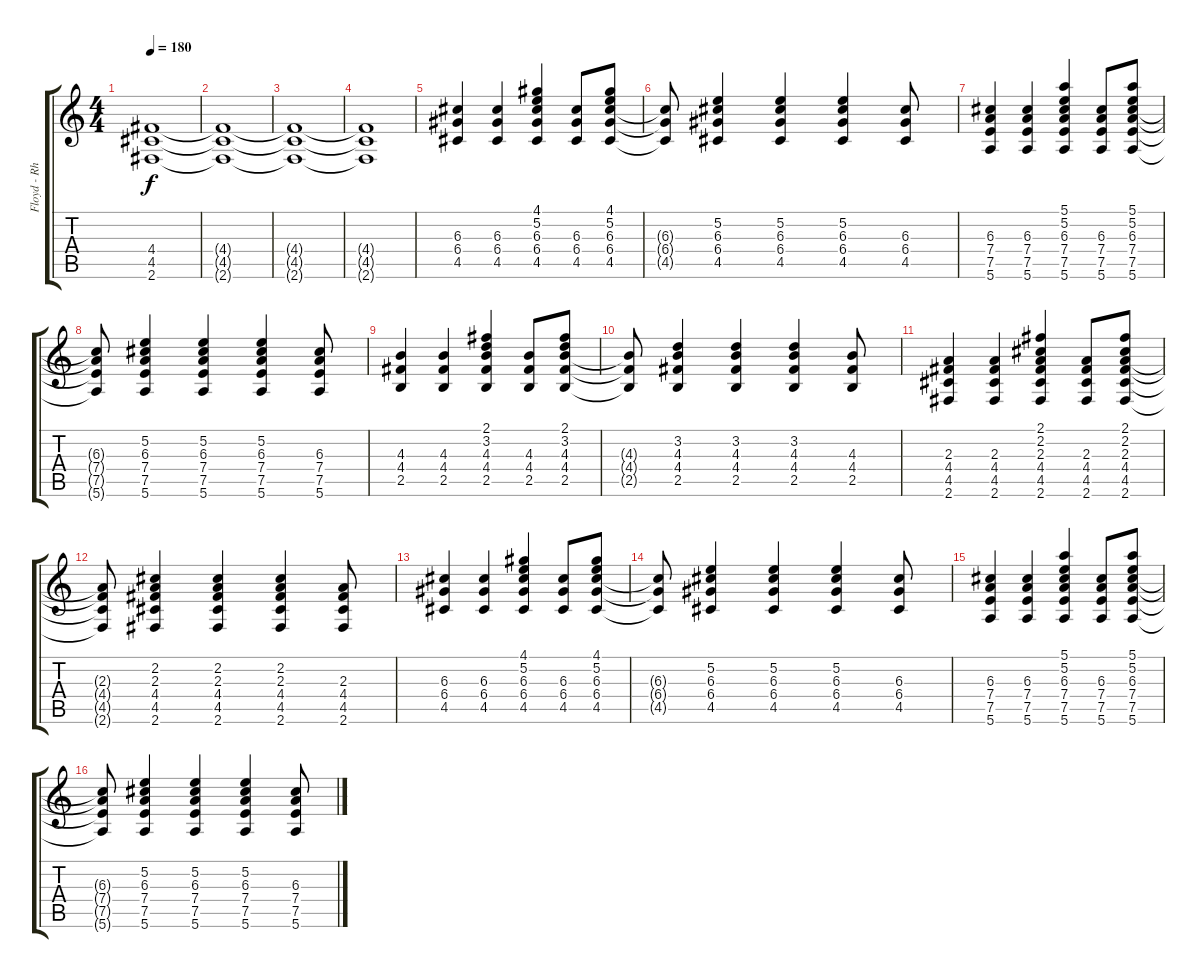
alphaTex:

\track ("Floyd - Rhythm Guitar 2" "Floyd - Rh") {instrument distortionguitar}
\staff {score tabs}
\tuning (E4 B3 G3 D3 A2 E2) {hide}
\ts (4 4)
\tempo 180
\clef g2
\ks c
(4.4{t} 4.5{t} 2.6{t}).1{dy f} |
(4.4{t} 4.5{t} 2.6{t}).1 |
(4.4{t} 4.5{t} 2.6{t}).1 |
(4.4{t} 4.5{t} 2.6{t}).1 |
(6.3 6.4 4.5).4 (6.3 6.4 4.5).4 (4.1 5.2 6.3 6.4 4.5).4 (6.3 6.4 4.5).8 (4.1 5.2 6.3 6.4 4.5).8 |
(6.3{t} 6.4{t} 4.5{t}).8 (5.2 6.3 6.4 4.5).4 (5.2 6.3 6.4 4.5).4 (5.2 6.3 6.4 4.5).4 (6.3 6.4 4.5).8 |
(6.3 7.4 7.5 5.6).4 (6.3 7.4 7.5 5.6).4 (5.1 5.2 6.3 7.4 7.5 5.6).4 (6.3 7.4 7.5 5.6).8 (5.1 5.2 6.3 7.4 7.5 5.6).8 |
(6.3{t} 7.4{t} 7.5{t} 5.6{t}).8 (5.2 6.3 7.4 7.5 5.6).4 (5.2 6.3 7.4 7.5 5.6).4 (5.2 6.3 7.4 7.5 5.6).4 (6.3 7.4 7.5 5.6).8 |
(4.3 4.4 2.5).4 (4.3 4.4 2.5).4 (2.1 3.2 4.3 4.4 2.5).4 (4.3 4.4 2.5).8 (2.1 3.2 4.3 4.4 2.5).8 |
(4.3{t} 4.4{t} 2.5{t}).8 (3.2 4.3 4.4 2.5).4 (3.2 4.3 4.4 2.5).4 (3.2 4.3 4.4 2.5).4 (4.3 4.4 2.5).8 |
(2.3 4.4 4.5 2.6).4 (2.3 4.4 4.5 2.6).4 (2.1 2.2 2.3 4.4 4.5 2.6).4 (2.3 4.4 4.5 2.6).8 (2.1 2.2 2.3 4.4 4.5 2.6).8 |
(2.3{t} 4.4{t} 4.5{t} 2.6{t}).8 (2.2 2.3 4.4 4.5 2.6).4 (2.2 2.3 4.4 4.5 2.6).4 (2.2 2.3 4.4 4.5 2.6).4 (2.3 4.4 4.5 2.6).8 |
(6.3 6.4 4.5).4 (6.3 6.4 4.5).4 (4.1 5.2 6.3 6.4 4.5).4 (6.3 6.4 4.5).8 (4.1 5.2 6.3 6.4 4.5).8 |
(6.3{t} 6.4{t} 4.5{t}).8 (5.2 6.3 6.4 4.5).4 (5.2 6.3 6.4 4.5).4 (5.2 6.3 6.4 4.5).4 (6.3 6.4 4.5).8 |
(6.3 7.4 7.5 5.6).4 (6.3 7.4 7.5 5.6).4 (5.1 5.2 6.3 7.4 7.5 5.6).4 (6.3 7.4 7.5 5.6).8 (5.1 5.2 6.3 7.4 7.5 5.6).8 |
(6.3{t} 7.4{t} 7.5{t} 5.6{t}).8 (5.2 6.3 7.4 7.5 5.6).4 (5.2 6.3 7.4 7.5 5.6).4 (5.2 6.3 7.4 7.5 5.6).4 (6.3 7.4 7.5 5.6).8
